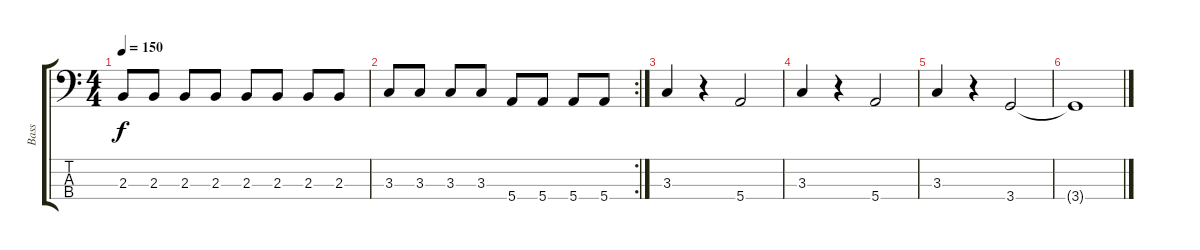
\track ("Bass" "Bass") {instrument electricbasspick}
\staff {score tabs}
\tuning (G2 D2 A1 E1) {hide}
\ts (4 4)
\tempo 150
\clef f4
\ks c
2.3.8{dy f} 2.3.8 2.3.8 2.3.8 2.3.8 2.3.8 2.3.8 2.3.8 |
\rc 2
3.3.8 3.3.8 3.3.8 3.3.8 5.4.8 5.4.8 5.4.8 5.4.8 |
3.3.4 r.4 5.4.2 |
3.3.4 r.4 5.4.2 |
3.3.4 r.4 3.4.2 |
3.4{t}.1
